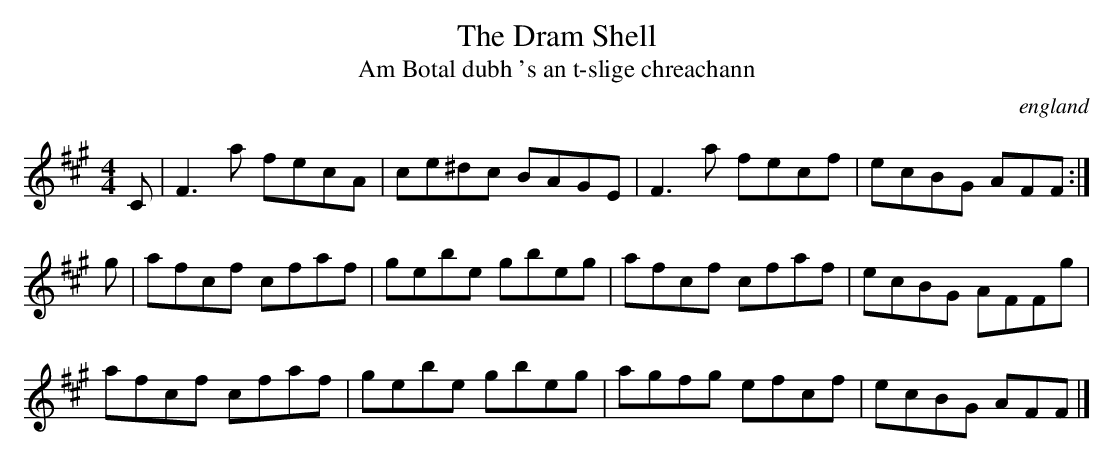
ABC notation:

X:1
T:The Dram Shell
T:Am Botal dubh 's an t-slige chreachann
O:england
M:4/4
L:1/8
K:F# minor
C|F3a fecA|ce^dc BAGE|F3a fecf|ecBG AFF:|]
g|afcf cfaf|gebe gbeg|afcf cfaf|ecBG AFFg|
afcf cfaf|gebe gbeg|agfg efcf|ecBG AFF|]
